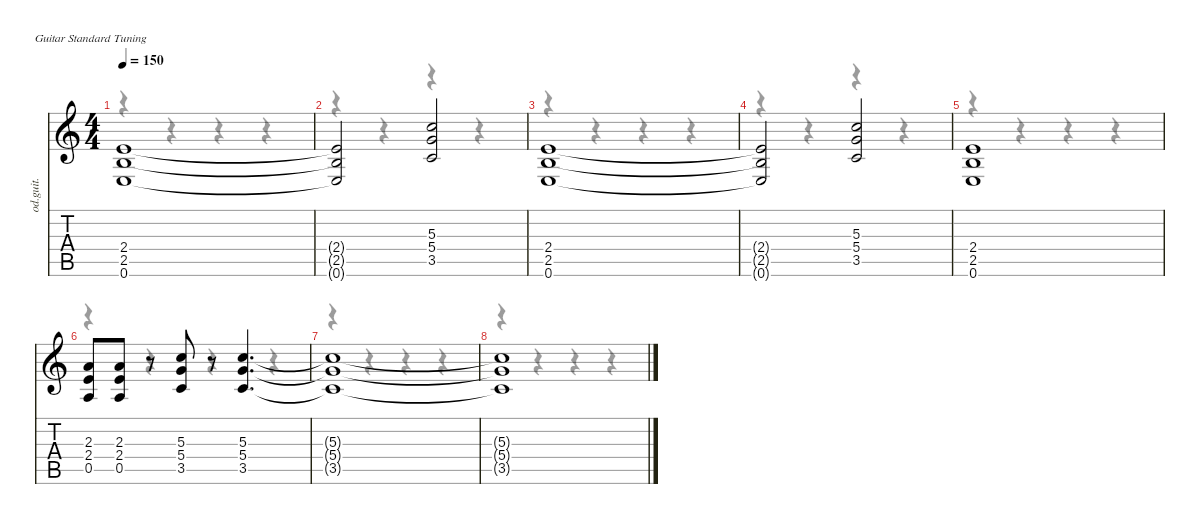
\defaultSystemsLayout 4
\hideDynamics
\bracketExtendMode nobrackets
\otherSystemsTrackNameOrientation horizontal
\track ("Gtr OD" "od.guit.") {instrument overdrivenguitar}
\staff {score tabs}
\tuning (E4 B3 G3 D3 A2 E2)
\voice
\ts (4 4)
\tempo 150
\clef g2
\ks c
(2.4 2.5 0.6).1{dy f beam Up} |
(2.4{t} 2.5{t} 0.6{t}).2{beam Up} (5.3 5.4 3.5).2{beam Up} |
(2.4 2.5 0.6).1{beam Up} |
(2.4{t} 2.5{t} 0.6{t}).2{beam Up} (5.3 5.4 3.5).2{beam Up} |
(2.4 2.5 0.6).1{beam Up} |
(2.3 2.4 0.5).8{beam Up} (2.3 2.4 0.5).8{beam Up} r.8{beam Up} (5.3 5.4 3.5).8{beam Up} r.8{beam Up} (5.3 5.4 3.5).4{d beam Up} |
(5.3{t} 5.4{t} 3.5{t}).1{beam Up} |
(5.3{t} 5.4{t} 3.5{t}).1{beam Up}
\voice
\clef g2
\ottava regular
\simile none
\ks c
r.4{dy mf beam Down} r.4{beam Down} r.4{beam Down} r.4{beam Down} |
r.4{beam Down} r.4{beam Down} r.4{beam Down} r.4{beam Down} |
r.4{beam Down} r.4{beam Down} r.4{beam Down} r.4{beam Down} |
r.4{beam Down} r.4{beam Down} r.4{beam Down} r.4{beam Down} |
r.4{beam Down} r.4{beam Down} r.4{beam Down} r.4{beam Down} |
r.4{beam Down} r.4{beam Down} r.4{beam Down} r.4{beam Down} |
r.4{beam Down} r.4{beam Down} r.4{beam Down} r.4{beam Down} |
r.4{beam Down} r.4{beam Down} r.4{beam Down} r.4{beam Down}
